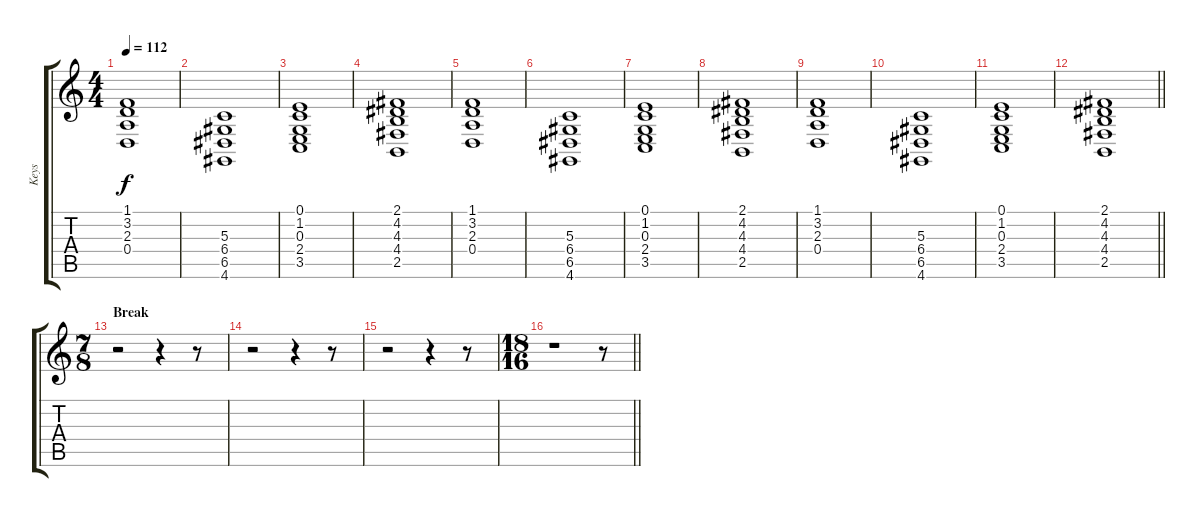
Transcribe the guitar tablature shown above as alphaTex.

\track ("Keys" "Keys") {instrument stringensemble1}
\staff {score tabs}
\tuning (E4 B3 G3 D3 A2 E2) {hide}
\ts (4 4)
\tempo 112
\clef g2
\ks c
(1.1 3.2 2.3 0.4).1{dy f} |
(5.3 6.4 6.5 4.6).1 |
(0.1 1.2 0.3 2.4 3.5).1 |
(2.1 4.2 4.3 4.4 2.5).1 |
(1.1 3.2 2.3 0.4).1 |
(5.3 6.4 6.5 4.6).1 |
(0.1 1.2 0.3 2.4 3.5).1 |
(2.1 4.2 4.3 4.4 2.5).1 |
(1.1 3.2 2.3 0.4).1 |
(5.3 6.4 6.5 4.6).1 |
(0.1 1.2 0.3 2.4 3.5).1 |
\barLineRight lightlight
(2.1 4.2 4.3 4.4 2.5).1 |
\ts (7 8)
\section ("" "Break")
r.2 r.4 r.8 |
r.2 r.4 r.8 |
r.2 r.4 r.8 |
\ts (18 16)
\barLineRight lightlight
r.1 r.8
